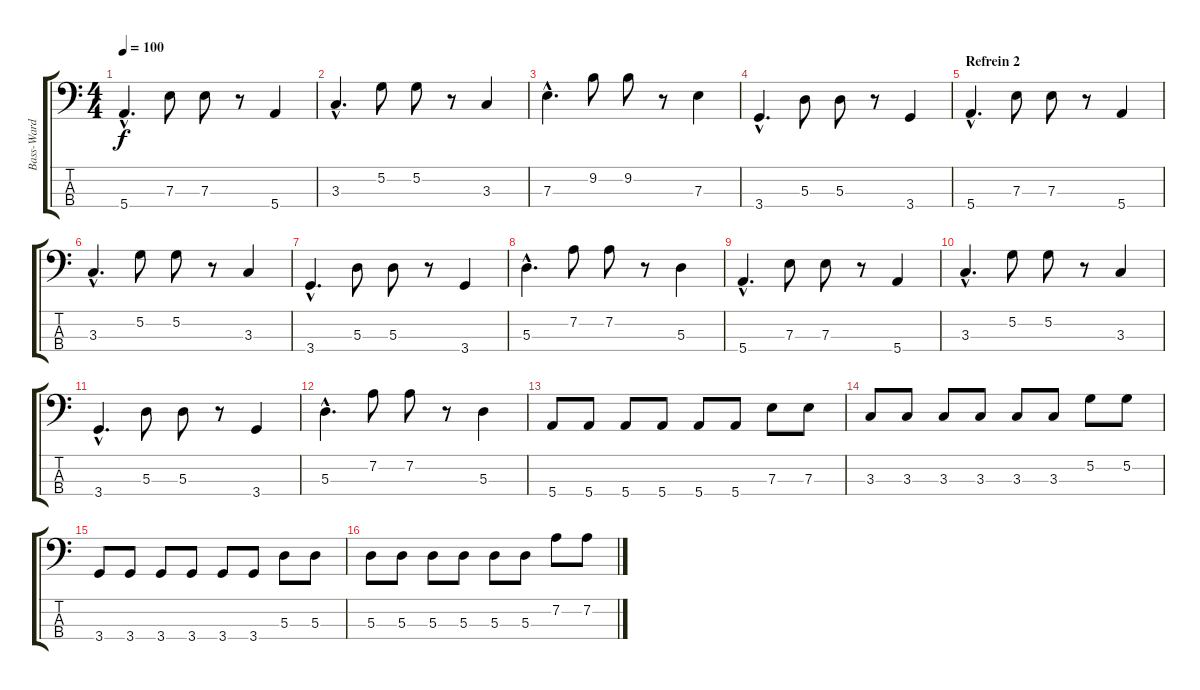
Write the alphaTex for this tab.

\track ("Bass-Ward" "Bass-Ward") {instrument electricbassfinger}
\staff {score tabs}
\tuning (G2 D2 A1 E1) {hide}
\ts (4 4)
\tempo 100
\clef f4
\ks c
5.4{hac}.4{d dy f} 7.3.8 7.3.8 r.8 5.4.4 |
3.3{hac}.4{d} 5.2.8 5.2.8 r.8 3.3.4 |
7.3{hac}.4{d} 9.2.8 9.2.8 r.8 7.3.4 |
3.4{hac}.4{d} 5.3.8 5.3.8 r.8 3.4.4 |
\section ("" "Refrein 2")
5.4{hac}.4{d} 7.3.8 7.3.8 r.8 5.4.4 |
3.3{hac}.4{d} 5.2.8 5.2.8 r.8 3.3.4 |
3.4{hac}.4{d} 5.3.8 5.3.8 r.8 3.4.4 |
5.3{hac}.4{d} 7.2.8 7.2.8 r.8 5.3.4 |
5.4{hac}.4{d} 7.3.8 7.3.8 r.8 5.4.4 |
3.3{hac}.4{d} 5.2.8 5.2.8 r.8 3.3.4 |
3.4{hac}.4{d} 5.3.8 5.3.8 r.8 3.4.4 |
5.3{hac}.4{d} 7.2.8 7.2.8 r.8 5.3.4 |
5.4.8 5.4.8 5.4.8 5.4.8 5.4.8 5.4.8 7.3.8 7.3.8 |
3.3.8 3.3.8 3.3.8 3.3.8 3.3.8 3.3.8 5.2.8 5.2.8 |
3.4.8 3.4.8 3.4.8 3.4.8 3.4.8 3.4.8 5.3.8 5.3.8 |
5.3.8 5.3.8 5.3.8 5.3.8 5.3.8 5.3.8 7.2.8 7.2.8
